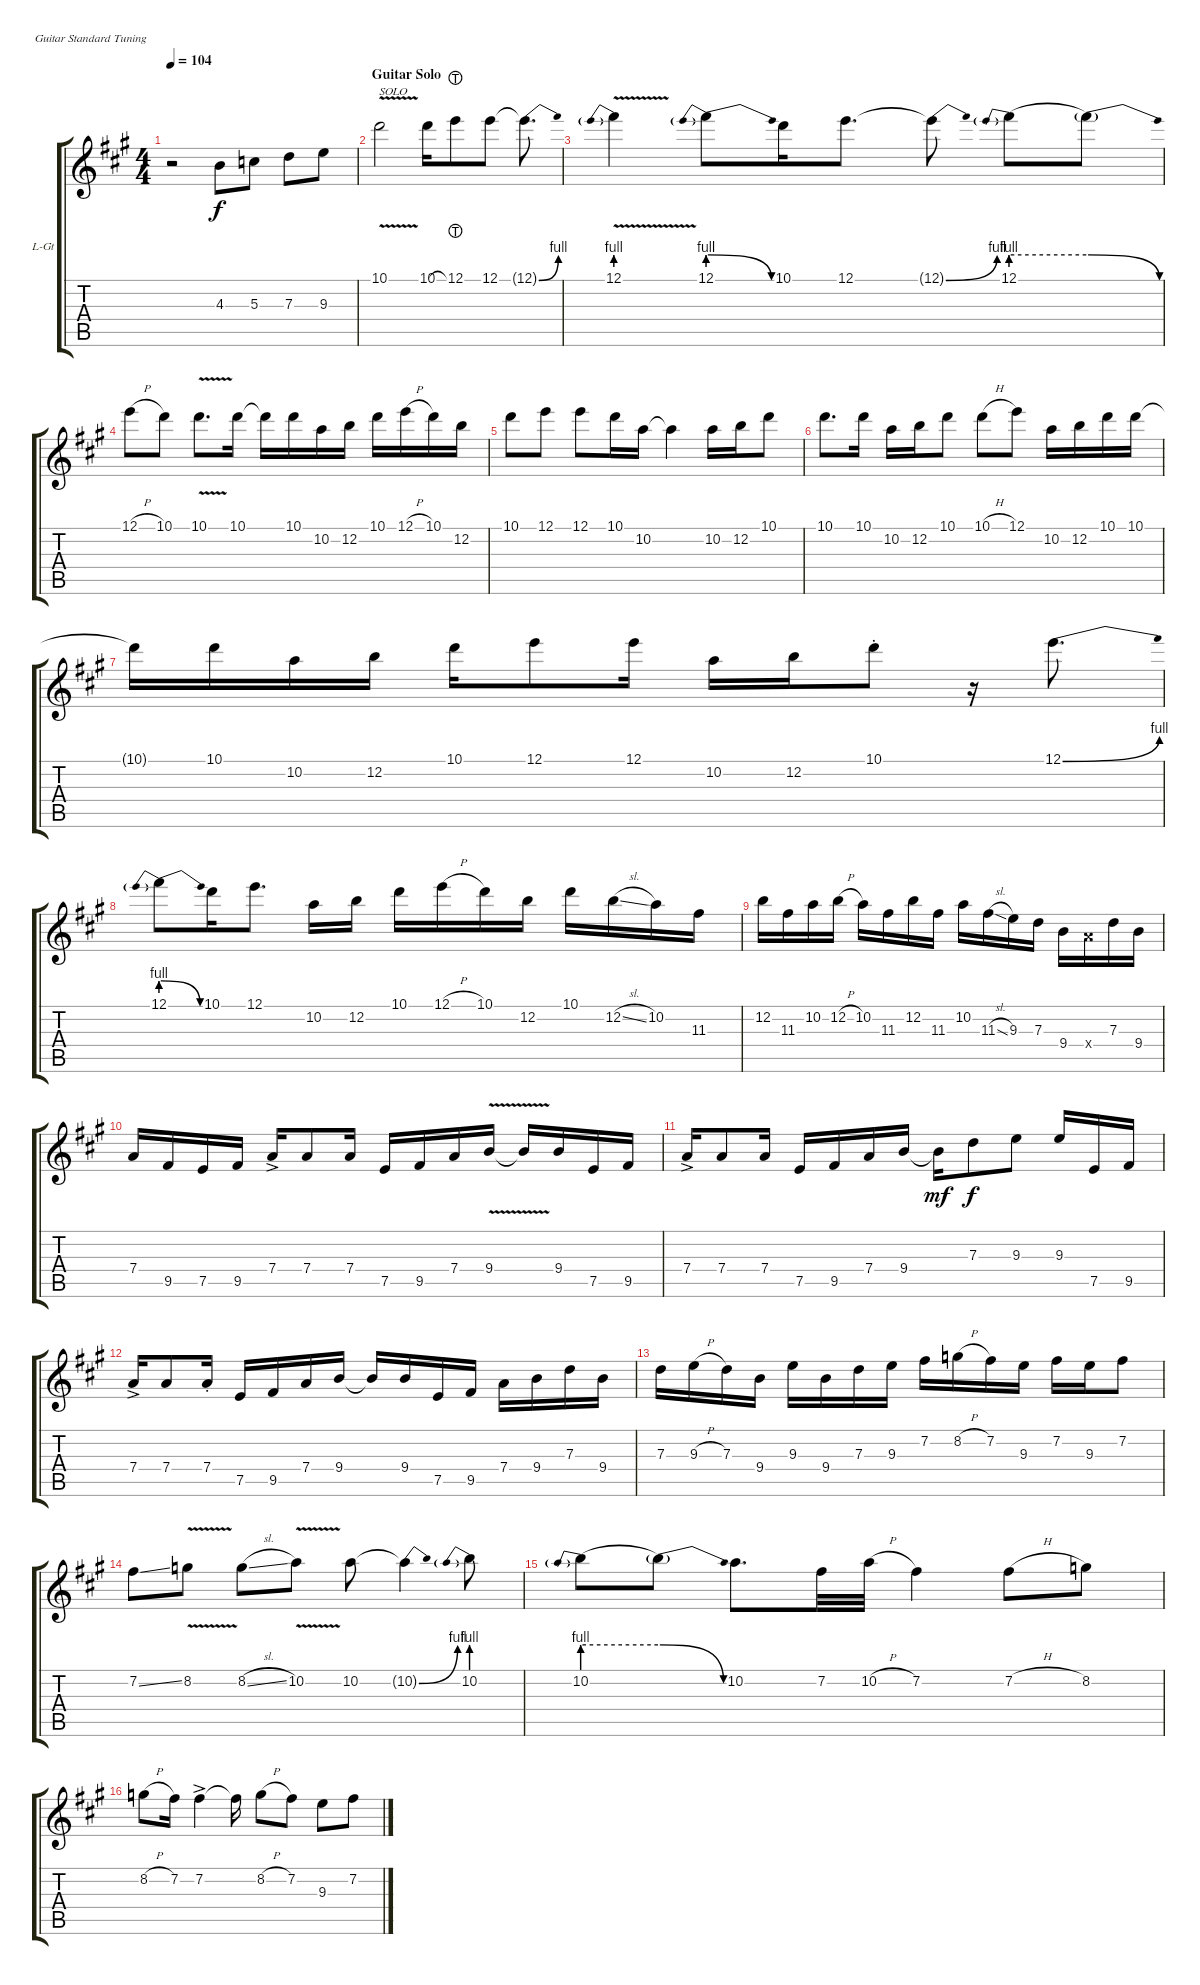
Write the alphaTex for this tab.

\bracketExtendMode groupsimilarinstruments
\firstSystemTrackNameOrientation horizontal
\otherSystemsTrackNameOrientation horizontal
\track ("Lead Guitar" "L-Gt") {instrument overdrivenguitar}
\staff {score tabs}
\tuning (E4 B3 G3 D3 A2 E2)
\ts (4 4)
\tempo 104
\clef g2
\ks a
r.2{dy mp} 4.3.8{dy f} 5.3.8 7.3.8 9.3.8 |
\section ("" "Guitar Solo")
10.1{v}.2{txt "SOLO"} 10.1.16 12.1{lht}.8 12.1.8 12.1{be (bend 0 0 10.799999999999999 4) t}.8{d} |
12.1{be (prebend 0 4 60 4) v}.4 12.1{be (prebendrelease 0 4 15 0)}.8 10.1.16 12.1.8{d} 12.1{be (bend 0 0 7.8 4) t}.8 12.1{be (prebend 0 4 60 4)}.8 12.1{be (release 0 4 15 0) t}.8 |
12.1{h}.8 10.1.8 10.1{v}.8{d} 10.1.16 10.1{t}.16 10.1.16 10.2.16 12.2.16 10.1.16 12.1{h}.16 10.1.16 12.2.16 |
10.1.8 12.1.8 12.1.8 10.1.16 10.2.16 10.2{t}.4 10.2.16 12.2.16 10.1.8 |
10.1.8{d} 10.1.16 10.2.16 12.2.16 10.1.8 10.1{h}.8 12.1.8 10.2.16 12.2.16 10.1.16 10.1.16 |
10.1{t}.16 10.1.16 10.2.16 12.2.16 10.1.16 12.1.8 12.1.16 10.2.16 12.2.16 10.1{st}.8 r.16 12.1{be (bend 9.6 0 28.799999999999997 4)}.8{d} |
12.1{be (prebendrelease 0 4 8.4 0)}.8 10.1.16 12.1.8{d} 10.2.16 12.2.16 10.1.16 12.1{h}.16 10.1.16 12.2.16 10.1.16 12.2{sl}.16 10.2.16 11.3.16 |
12.2.16 11.3.16 10.2.16 12.2{h}.16 10.2.16 11.3.16 12.2.16 11.3.16 10.2.16 11.3{sl}.16 9.3.16 7.3.16 9.4.16 7.4{x}.16 7.3.16 9.4.16 |
7.4.16 9.5.16 7.5.16 9.5.16 7.4{ac}.16 7.4.8 7.4.16 7.5.16 9.5.16 7.4.16 9.4{v}.16 9.4{v t}.16 9.4.16 7.5.16 9.5.16 |
7.4{ac}.16 7.4.8 7.4.16 7.5.16 9.5.16 7.4.16 9.4.16 9.4{t}.16{dy mf} 7.3.8{dy f} 9.3.8 9.3.16 7.5.16 9.5.16 |
7.4{ac}.16 7.4.8 7.4{st}.16 7.5.16 9.5.16 7.4.16 9.4.16 9.4{t}.16 9.4.16 7.5.16 9.5.16 7.4.16 9.4.16 7.3.16 9.4.16 |
7.3.16 9.3{h}.16 7.3.16 9.4.16 9.3.16 9.4.16 7.3.16 9.3.16 7.2.16 8.2{h}.16 7.2.16 9.3.16 7.2.16 9.3.16 7.2.8 |
7.2{ss}.8 8.2{v}.8 8.2{sl}.8 10.2{v}.8 10.2.8 10.2{be (bend 0 0 10.2 4) t}.4 10.2{be (prebend 0 4 60 4)}.8 |
10.2{be (prebend 0 4 60 4)}.8 10.2{be (release 0 4 15 0) t}.8 10.2.8{d} 7.2.32 10.2{h}.32 7.2.4 7.2{h}.8 8.2.8 |
8.2{h}.8 7.2.16 7.2{ac}.4 7.2{t}.16 8.2{h}.8 7.2.8 9.3.8 7.2.8
